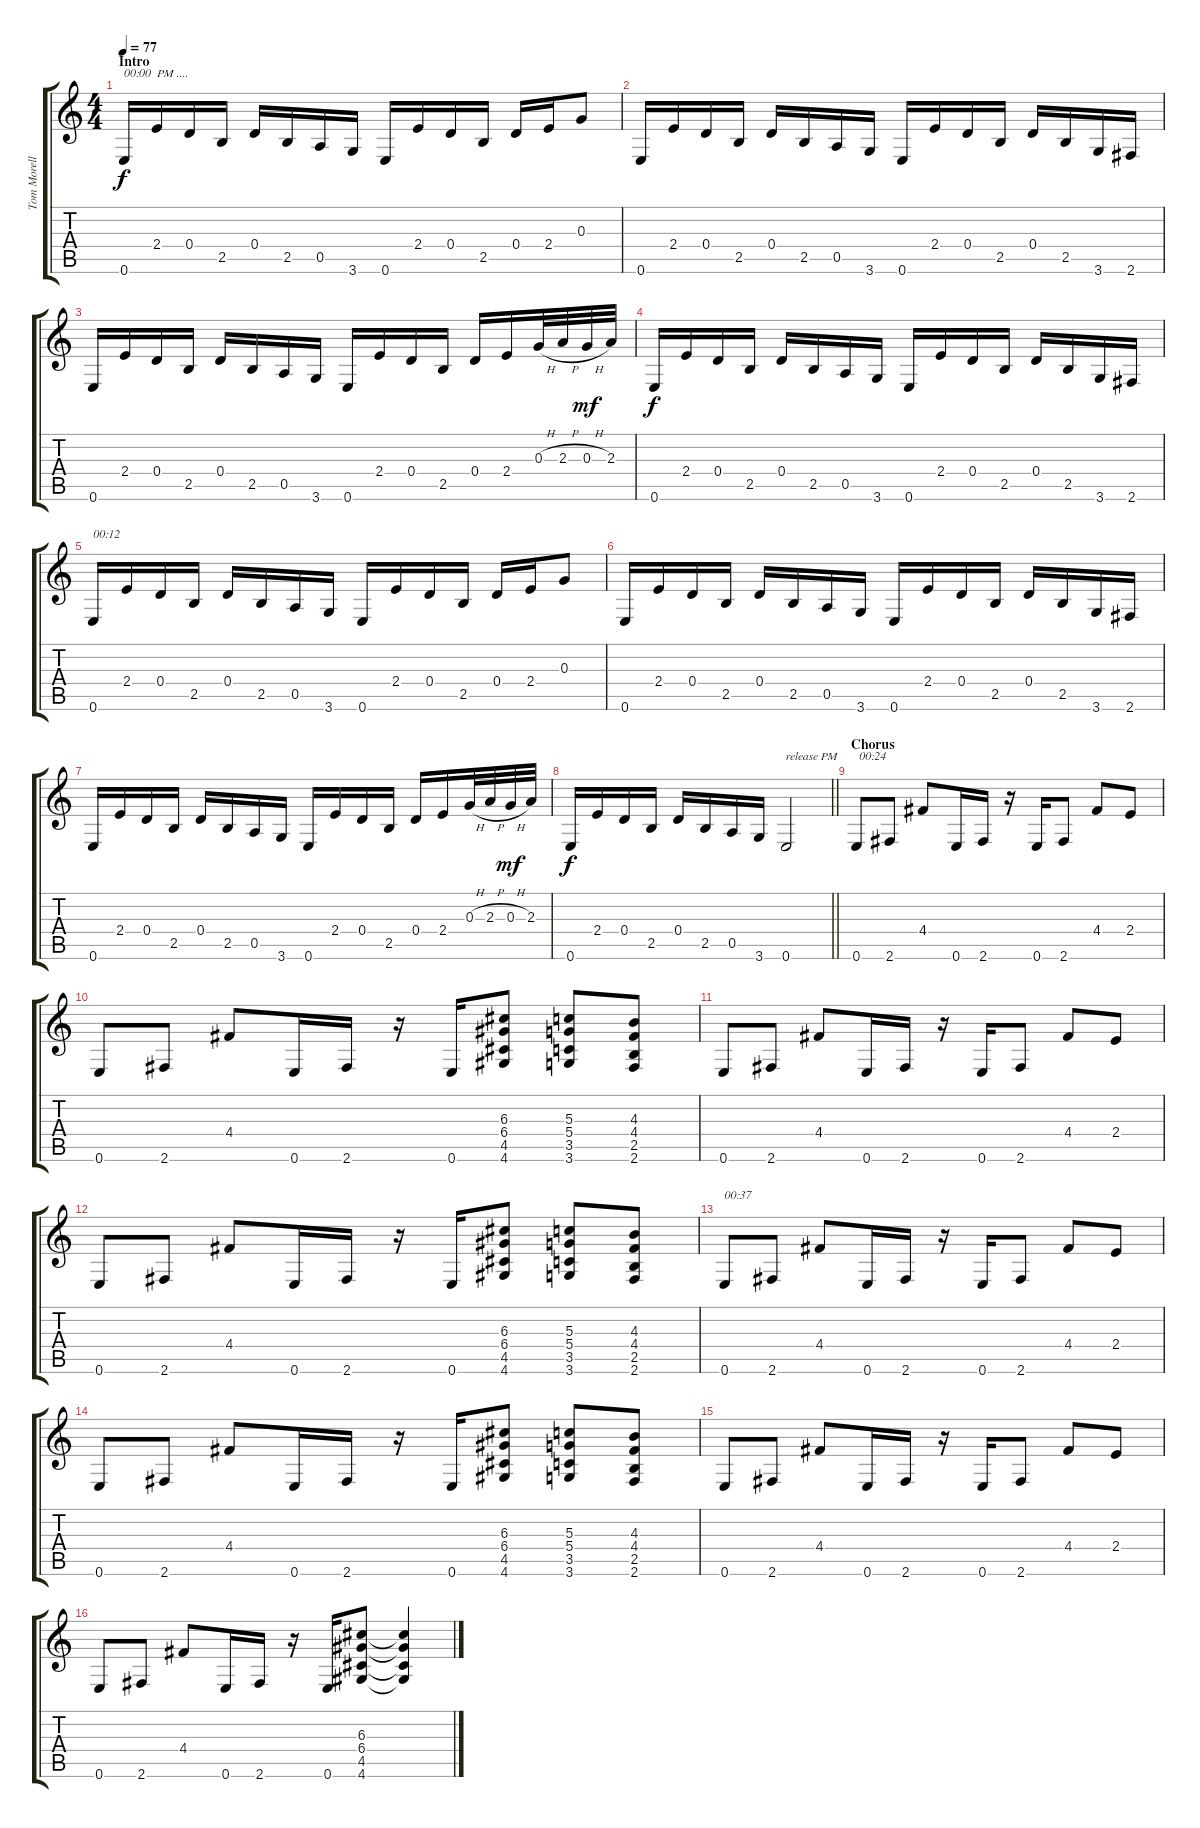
\track ("Tom Morello / Guitar" "Tom Morell") {instrument distortionguitar}
\staff {score tabs}
\tuning (E4 B3 G3 D3 A2 E2) {hide}
\ts (4 4)
\section ("" "Intro")
\tempo 77
\clef g2
\ks c
0.6.16{txt "00:00  PM ...." dy f volume 10 instrument electricguitarmuted} 2.4.16 0.4.16 2.5.16 0.4.16 2.5.16 0.5.16 3.6.16 0.6.16 2.4.16 0.4.16 2.5.16 0.4.16 2.4.16 0.3.8 |
0.6.16 2.4.16 0.4.16 2.5.16 0.4.16 2.5.16 0.5.16 3.6.16 0.6.16 2.4.16 0.4.16 2.5.16 0.4.16 2.5.16 3.6.16 2.6.16 |
0.6.16 2.4.16 0.4.16 2.5.16 0.4.16 2.5.16 0.5.16 3.6.16 0.6.16 2.4.16 0.4.16 2.5.16 0.4.16 2.4.16 0.3{h}.32 2.3{h}.32 0.3{h}.32{dy mf} 2.3.32 |
0.6.16{dy f} 2.4.16 0.4.16 2.5.16 0.4.16 2.5.16 0.5.16 3.6.16 0.6.16 2.4.16 0.4.16 2.5.16 0.4.16 2.5.16 3.6.16 2.6.16 |
0.6.16{txt "00:12"} 2.4.16 0.4.16 2.5.16 0.4.16 2.5.16 0.5.16 3.6.16 0.6.16 2.4.16 0.4.16 2.5.16 0.4.16 2.4.16 0.3.8 |
0.6.16 2.4.16 0.4.16 2.5.16 0.4.16 2.5.16 0.5.16 3.6.16 0.6.16 2.4.16 0.4.16 2.5.16 0.4.16 2.5.16 3.6.16 2.6.16 |
0.6.16 2.4.16 0.4.16 2.5.16 0.4.16 2.5.16 0.5.16 3.6.16 0.6.16 2.4.16 0.4.16 2.5.16 0.4.16 2.4.16 0.3{h}.32 2.3{h}.32 0.3{h}.32{dy mf} 2.3.32 |
\barLineRight lightlight
0.6.16{dy f} 2.4.16 0.4.16 2.5.16 0.4.16 2.5.16 0.5.16 3.6.16 0.6.2{txt "release PM" volume 16 instrument distortionguitar} |
\section ("" "Chorus")
0.6.8{txt " 00:24"} 2.6.8 4.4.8 0.6.16 2.6.16 r.16 0.6.16 2.6.8 4.4.8 2.4.8 |
0.6.8 2.6.8 4.4.8 0.6.16 2.6.16 r.16 0.6.16 (6.3 6.4 4.5 4.6).8 (5.3 5.4 3.5 3.6).8 (4.3 4.4 2.5 2.6).8 |
0.6.8 2.6.8 4.4.8 0.6.16 2.6.16 r.16 0.6.16 2.6.8 4.4.8 2.4.8 |
0.6.8 2.6.8 4.4.8 0.6.16 2.6.16 r.16 0.6.16 (6.3 6.4 4.5 4.6).8 (5.3 5.4 3.5 3.6).8 (4.3 4.4 2.5 2.6).8 |
0.6.8{txt "00:37"} 2.6.8 4.4.8 0.6.16 2.6.16 r.16 0.6.16 2.6.8 4.4.8 2.4.8 |
0.6.8 2.6.8 4.4.8 0.6.16 2.6.16 r.16 0.6.16 (6.3 6.4 4.5 4.6).8 (5.3 5.4 3.5 3.6).8 (4.3 4.4 2.5 2.6).8 |
0.6.8 2.6.8 4.4.8 0.6.16 2.6.16 r.16 0.6.16 2.6.8 4.4.8 2.4.8 |
0.6.8 2.6.8 4.4.8 0.6.16 2.6.16 r.16 0.6.16 (6.3 6.4 4.5 4.6).8 (6.3{t} 6.4{t} 4.5{t} 4.6{t}).4
